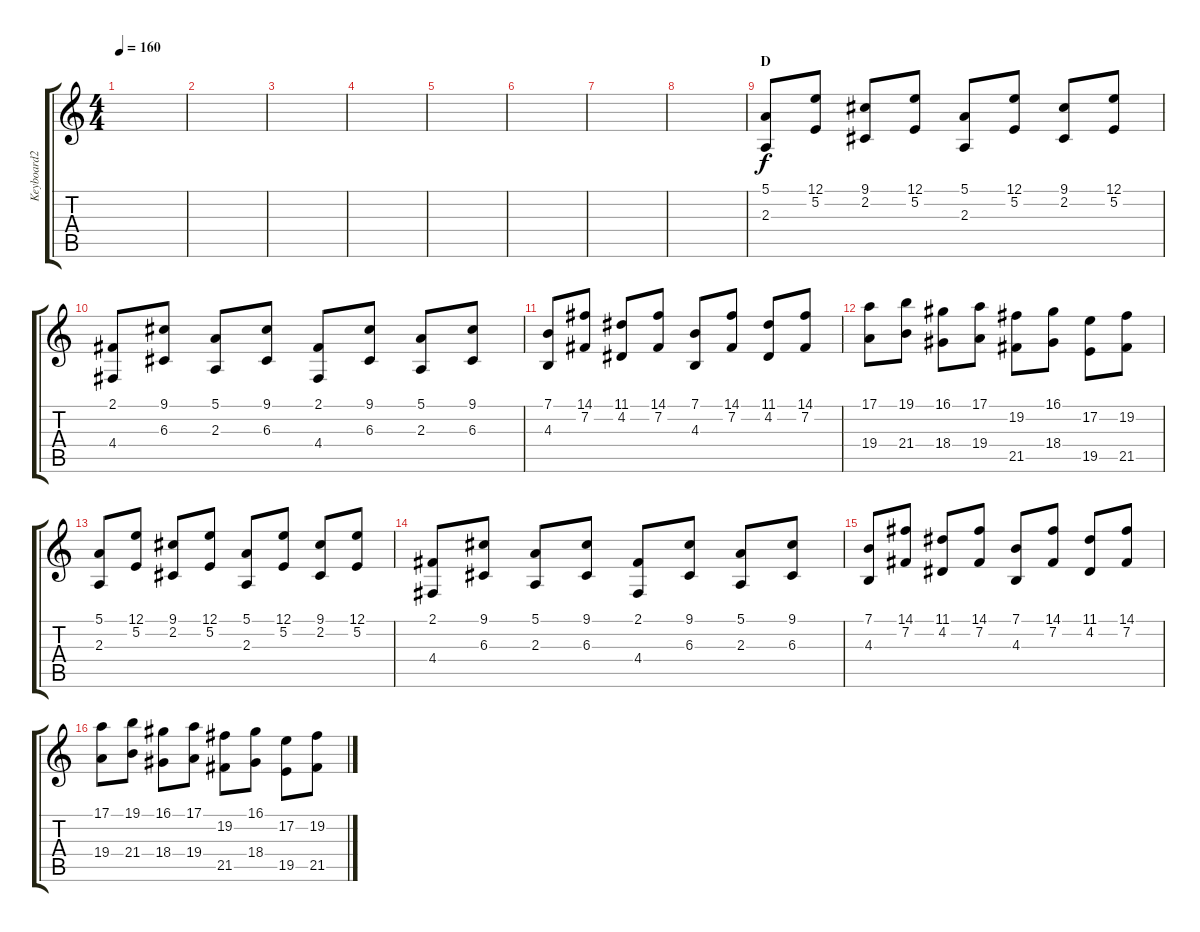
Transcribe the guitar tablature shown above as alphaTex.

\track ("Keyboard2" "Keyboard2") {instrument stringensemble1}
\staff {score tabs}
\tuning (E4 B3 G3 D3 A2 E2) {hide}
\ts (4 4)
\tempo 160
\clef g2
\ks c
|
|
|
|
|
|
|
|
\section ("" "D")
(5.1 2.3).8 (12.1 5.2).8 (9.1 2.2).8 (12.1 5.2).8 (5.1 2.3).8 (12.1 5.2).8 (9.1 2.2).8 (12.1 5.2).8 |
(2.1 4.4).8 (9.1 6.3).8 (5.1 2.3).8 (9.1 6.3).8 (2.1 4.4).8 (9.1 6.3).8 (5.1 2.3).8 (9.1 6.3).8 |
(7.1 4.3).8 (14.1 7.2).8 (11.1 4.2).8 (14.1 7.2).8 (7.1 4.3).8 (14.1 7.2).8 (11.1 4.2).8 (14.1 7.2).8 |
(17.1 19.4).8 (19.1 21.4).8 (16.1 18.4).8 (17.1 19.4).8 (19.2 21.5).8 (16.1 18.4).8 (17.2 19.5).8 (19.2 21.5).8 |
(5.1 2.3).8 (12.1 5.2).8 (9.1 2.2).8 (12.1 5.2).8 (5.1 2.3).8 (12.1 5.2).8 (9.1 2.2).8 (12.1 5.2).8 |
(2.1 4.4).8 (9.1 6.3).8 (5.1 2.3).8 (9.1 6.3).8 (2.1 4.4).8 (9.1 6.3).8 (5.1 2.3).8 (9.1 6.3).8 |
(7.1 4.3).8 (14.1 7.2).8 (11.1 4.2).8 (14.1 7.2).8 (7.1 4.3).8 (14.1 7.2).8 (11.1 4.2).8 (14.1 7.2).8 |
(17.1 19.4).8 (19.1 21.4).8 (16.1 18.4).8 (17.1 19.4).8 (19.2 21.5).8 (16.1 18.4).8 (17.2 19.5).8 (19.2 21.5).8
